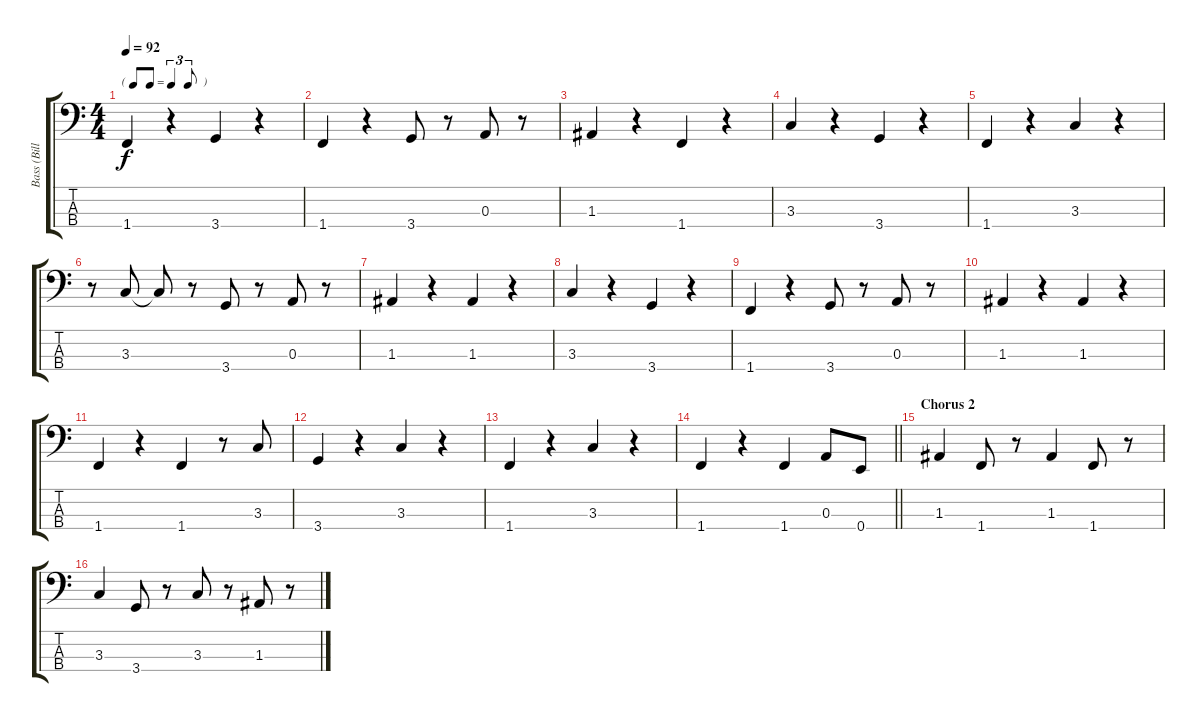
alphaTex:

\track ("Bass (Bill)" "Bass (Bill") {instrument electricbasspick}
\staff {score tabs}
\tuning (G2 D2 A1 E1) {hide}
\ts (4 4)
\tf triplet8th
\tempo 92
\clef f4
\ks c
1.4.4{dy f} r.4 3.4.4 r.4 |
1.4.4 r.4 3.4.8 r.8 0.3.8 r.8 |
1.3.4 r.4 1.4.4 r.4 |
3.3.4 r.4 3.4.4 r.4 |
1.4.4 r.4 3.3.4 r.4 |
r.8 3.3.8 3.3{t}.8 r.8 3.4.8 r.8 0.3.8 r.8 |
1.3.4 r.4 1.3.4 r.4 |
3.3.4 r.4 3.4.4 r.4 |
1.4.4 r.4 3.4.8 r.8 0.3.8 r.8 |
1.3.4 r.4 1.3.4 r.4 |
1.4.4 r.4 1.4.4 r.8 3.3.8 |
3.4.4 r.4 3.3.4 r.4 |
1.4.4 r.4 3.3.4 r.4 |
\barLineRight lightlight
1.4.4 r.4 1.4.4 0.3.8 0.4.8 |
\section ("" "Chorus 2")
1.3.4 1.4.8 r.8 1.3.4 1.4.8 r.8 |
3.3.4 3.4.8 r.8 3.3.8 r.8 1.3.8 r.8
